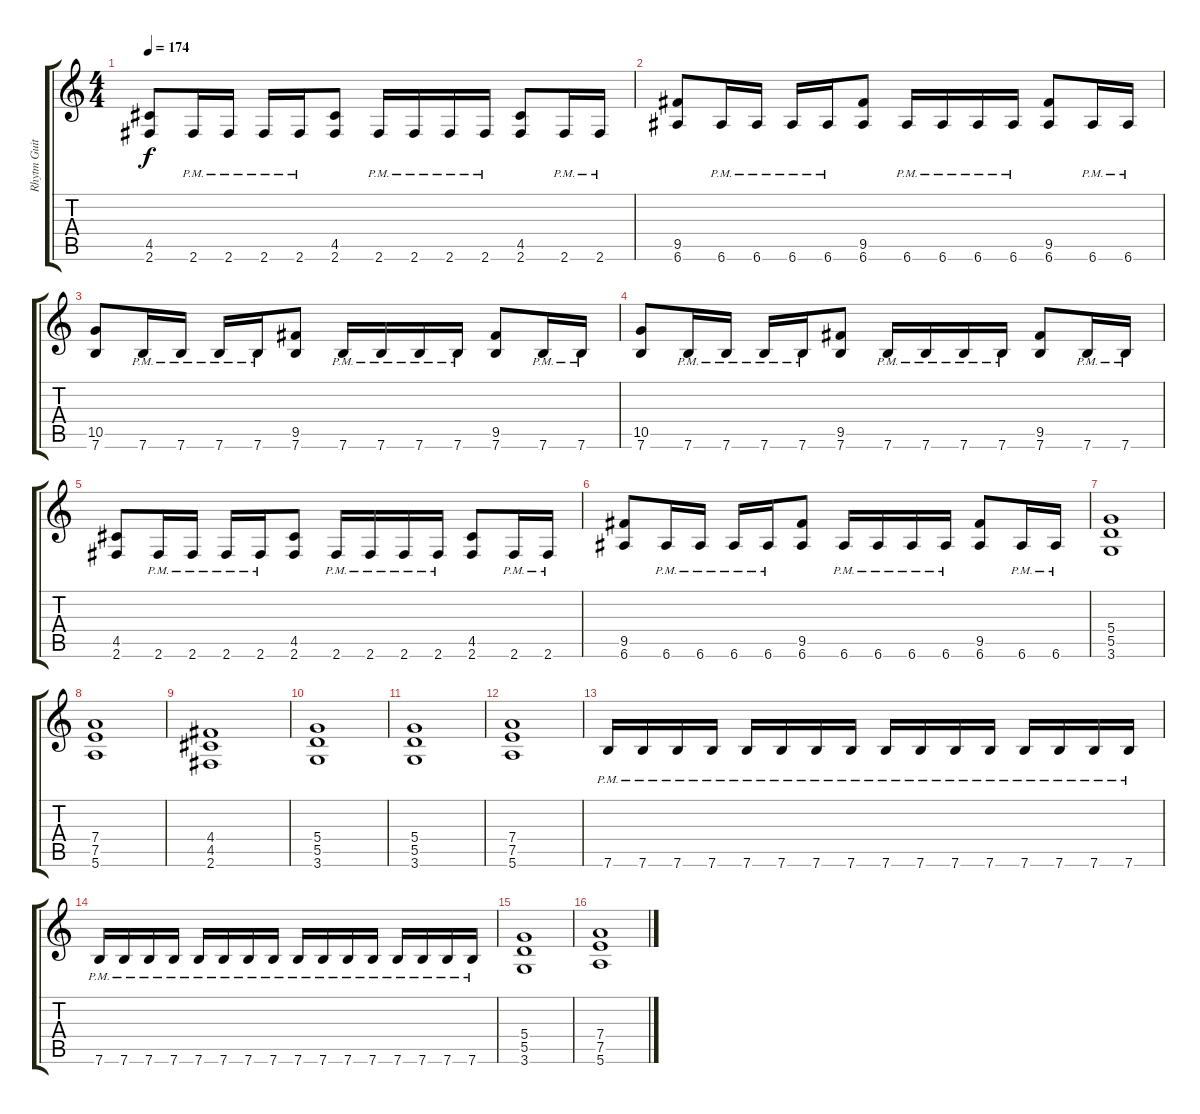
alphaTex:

\track ("Rhytm Guitar " "Rhytm Guit") {instrument overdrivenguitar}
\staff {score tabs}
\tuning (E4 B3 G3 D3 A2 E2) {hide}
\ts (4 4)
\tempo 174
\clef g2
\ks c
(4.5 2.6).8{dy f} 2.6{pm}.16 2.6{pm}.16 2.6{pm}.16 2.6{pm}.16 (4.5 2.6).8 2.6{pm}.16 2.6{pm}.16 2.6{pm}.16 2.6{pm}.16 (4.5 2.6).8 2.6{pm}.16 2.6{pm}.16 |
(9.5 6.6).8 6.6{pm}.16 6.6{pm}.16 6.6{pm}.16 6.6{pm}.16 (9.5 6.6).8 6.6{pm}.16 6.6{pm}.16 6.6{pm}.16 6.6{pm}.16 (9.5 6.6).8 6.6{pm}.16 6.6{pm}.16 |
(10.5 7.6).8 7.6{pm}.16 7.6{pm}.16 7.6{pm}.16 7.6{pm}.16 (9.5 7.6).8 7.6{pm}.16 7.6{pm}.16 7.6{pm}.16 7.6{pm}.16 (9.5 7.6).8 7.6{pm}.16 7.6{pm}.16 |
(10.5 7.6).8 7.6{pm}.16 7.6{pm}.16 7.6{pm}.16 7.6{pm}.16 (9.5 7.6).8 7.6{pm}.16 7.6{pm}.16 7.6{pm}.16 7.6{pm}.16 (9.5 7.6).8 7.6{pm}.16 7.6{pm}.16 |
(4.5 2.6).8 2.6{pm}.16 2.6{pm}.16 2.6{pm}.16 2.6{pm}.16 (4.5 2.6).8 2.6{pm}.16 2.6{pm}.16 2.6{pm}.16 2.6{pm}.16 (4.5 2.6).8 2.6{pm}.16 2.6{pm}.16 |
(9.5 6.6).8 6.6{pm}.16 6.6{pm}.16 6.6{pm}.16 6.6{pm}.16 (9.5 6.6).8 6.6{pm}.16 6.6{pm}.16 6.6{pm}.16 6.6{pm}.16 (9.5 6.6).8 6.6{pm}.16 6.6{pm}.16 |
(5.4 5.5 3.6).1 |
(7.4 7.5 5.6).1 |
(4.4 4.5 2.6).1 |
(5.4 5.5 3.6).1 |
(5.4 5.5 3.6).1 |
(7.4 7.5 5.6).1 |
7.6{pm}.16 7.6{pm}.16 7.6{pm}.16 7.6{pm}.16 7.6{pm}.16 7.6{pm}.16 7.6{pm}.16 7.6{pm}.16 7.6{pm}.16 7.6{pm}.16 7.6{pm}.16 7.6{pm}.16 7.6{pm}.16 7.6{pm}.16 7.6{pm}.16 7.6{pm}.16 |
7.6{pm}.16 7.6{pm}.16 7.6{pm}.16 7.6{pm}.16 7.6{pm}.16 7.6{pm}.16 7.6{pm}.16 7.6{pm}.16 7.6{pm}.16 7.6{pm}.16 7.6{pm}.16 7.6{pm}.16 7.6{pm}.16 7.6{pm}.16 7.6{pm}.16 7.6{pm}.16 |
(5.4 5.5 3.6).1 |
(7.4 7.5 5.6).1
